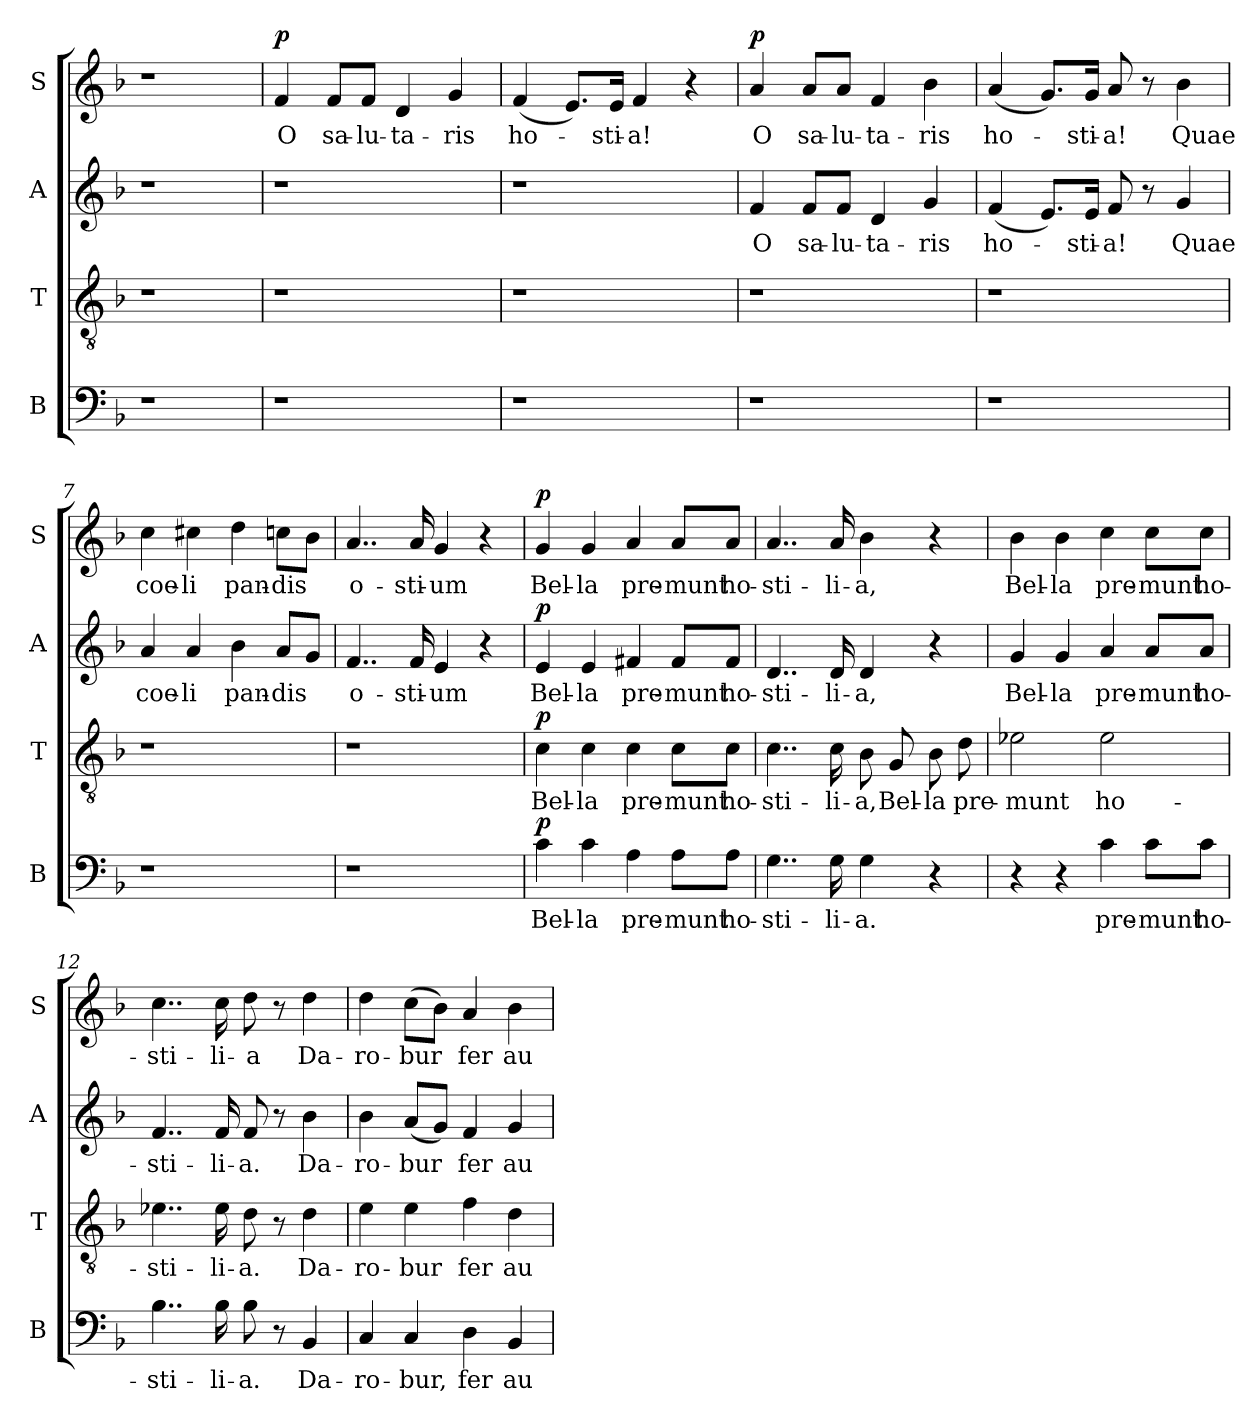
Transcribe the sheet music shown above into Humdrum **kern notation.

**kern	**text	**dynam	**kern	**text	**dynam	**kern	**text	**dynam	**kern	**text	**dynam
*part4	*part4	*part4	*part3	*part3	*part3	*part2	*part2	*part2	*part1	*part1	*part1
*staff4	*staff4	*staff4	*staff3	*staff3	*staff3	*staff2	*staff2	*staff2	*staff1	*staff1	*staff1
*I"B	*	*	*I"T	*	*	*I"A	*	*	*I"S	*	*
*I'B	*	*	*I'T	*	*	*I'A	*	*	*I'S	*	*
*clefF4	*	*	*clefGv2	*	*	*clefG2	*	*	*clefG2	*	*
*k[b-]	*	*	*k[b-]	*	*	*k[b-]	*	*	*k[b-]	*	*
=1	=1	=1	=1	=1	=1	=1	=1	=1	=1	=1	=1
1r	.	.	1r	.	.	1r	.	.	1r	.	.
=2	=2	=2	=2	=2	=2	=2	=2	=2	=2	=2	=2
1r	.	.	1r	.	.	1r	.	.	1r	.	.
=3	=3	=3	=3	=3	=3	=3	=3	=3	=3	=3	=3
!	!	!	!	!	!	!	!	!	!	!	!LO:DY:a
1r	.	.	1r	.	.	1r	.	.	4f/	O	p
.	.	.	.	.	.	.	.	.	8f/L	sa-	.
.	.	.	.	.	.	.	.	.	8f/J	-lu-	.
.	.	.	.	.	.	.	.	.	4d/	-ta-	.
.	.	.	.	.	.	.	.	.	4g/	-ris	.
=4	=4	=4	=4	=4	=4	=4	=4	=4	=4	=4	=4
1r	.	.	1r	.	.	1r	.	.	(4f/	ho-	.
.	.	.	.	.	.	.	.	.	8.e/L)	.	.
.	.	.	.	.	.	.	.	.	16e/Jk	-sti-	.
.	.	.	.	.	.	.	.	.	4f/	-a!	.
.	.	.	.	.	.	.	.	.	4r	.	.
!!LO:LB:g=z
=5	=5	=5	=5	=5	=5	=5	=5	=5	=5	=5	=5
!	!	!	!	!	!	!	!	!	!	!	!LO:DY:a
1r	.	.	1r	.	.	4f/	O	.	4a/	O	p
.	.	.	.	.	.	8f/L	sa-	.	8a/L	sa-	.
.	.	.	.	.	.	8f/J	-lu-	.	8a/J	-lu-	.
.	.	.	.	.	.	4d/	-ta-	.	4f/	-ta-	.
.	.	.	.	.	.	4g/	-ris	.	4b-\	-ris	.
=6	=6	=6	=6	=6	=6	=6	=6	=6	=6	=6	=6
1r	.	.	1r	.	.	(4f/	ho-	.	(4a/	ho-	.
.	.	.	.	.	.	8.e/L)	.	.	8.g/L)	.	.
.	.	.	.	.	.	16e/Jk	-sti-	.	16g/Jk	-sti-	.
.	.	.	.	.	.	8f/	-a!	.	8a/	-a!	.
.	.	.	.	.	.	8r	.	.	8r	.	.
!	!	!	!	!	!	!	!	!	!	!	!LO:DY:a
.	.	.	.	.	.	4g/	Quae	.	4b-\	Quae	other-dynamics
=7	=7	=7	=7	=7	=7	=7	=7	=7	=7	=7	=7
1r	.	.	1r	.	.	4a/	coe-	.	4cc\	coe-	.
.	.	.	.	.	.	4a/	-li	.	4cc#X\	-li	.
.	.	.	.	.	.	4b-\	pan-	.	4dd\	pan-	.
!	!	!	!	!	!	!	!	!	!	!	!LO:DY:a
.	.	.	.	.	.	8a/L	-dis	.	8ccn\L	-dis	other-dynamics
.	.	.	.	.	.	8g/J	.	.	8b-\J	.	.
=8	=8	=8	=8	=8	=8	=8	=8	=8	=8	=8	=8
1r	.	.	1r	.	.	4..f/	o-	.	4..a/	o-	.
.	.	.	.	.	.	16f/	-sti-	.	16a/	-sti-	.
.	.	.	.	.	.	4e/	-um	.	4g/	-um	.
.	.	.	.	.	.	4r	.	.	4r	.	.
!!LO:PB:g=z
=9	=9	=9	=9	=9	=9	=9	=9	=9	=9	=9	=9
!	!	!LO:DY:a	!	!	!LO:DY:a	!	!	!LO:DY:a	!	!	!LO:DY:a
4c\	Bel-	p	4c\	Bel-	p	4e/	Bel-	p	4g/	Bel-	p
4c\	-la	.	4c\	-la	.	4e/	-la	.	4g/	-la	.
4A\	pre-	.	4c\	pre-	.	4f#X/	pre-	.	4a/	pre-	.
8A\L	-munt	.	8c\L	-munt	.	8f#/L	-munt	.	8a/L	-munt	.
8A\J	ho-	.	8c\J	ho-	.	8f#/J	ho-	.	8a/J	ho-	.
=10	=10	=10	=10	=10	=10	=10	=10	=10	=10	=10	=10
4..G\	-sti-	.	4..c\	-sti-	.	4..d/	-sti-	.	4..a/	-sti-	.
16G\	-li-	.	16c\	-li-	.	16d/	-li-	.	16a/	-li-	.
4G\	-a.	.	8B-\	-a,	.	4d/	-a,	.	4b-\	-a,	.
.	.	.	8G/	Bel-	.	.	.	.	.	.	.
4r	.	.	8B-\	-la	.	4r	.	.	4r	.	.
.	.	.	8d\	pre-	.	.	.	.	.	.	.
=11	=11	=11	=11	=11	=11	=11	=11	=11	=11	=11	=11
!	!	!	!	!	!	!	!	!	!	!	!LO:DY:a
4r	.	.	2e-X\	-munt	.	4g/	Bel-	.	4b-\	Bel-	other-dynamics
4r	.	.	.	.	.	4g/	-la	.	4b-\	-la	.
4c\	pre-	.	2e-\	ho-	.	4a/	pre-	.	4cc\	pre-	.
8c\L	-munt	.	.	.	.	8a/L	-munt	.	8cc\L	-munt	.
8c\J	ho-	.	.	.	.	8a/J	ho-	.	8cc\J	ho-	.
=12	=12	=12	=12	=12	=12	=12	=12	=12	=12	=12	=12
4..B-\	-sti-	.	4..e-X\	-sti-	.	4..f/	-sti-	.	4..cc\	-sti-	.
16B-\	-li-	.	16e-\	-li-	.	16f/	-li-	.	16cc\	-li-	.
8B-\	-a.	.	8d\	-a.	.	8f/	-a.	.	8dd\	-a	.
8r	.	.	8r	.	.	8r	.	.	8r	.	.
4BB-/	Da-	.	4d\	Da-	.	4b-\	Da-	.	4dd\	Da-	.
!!LO:LB:g=z
=13	=13	=13	=13	=13	=13	=13	=13	=13	=13	=13	=13
4C/	-ro-	.	4e\	-ro-	.	4b-\	-ro-	.	4dd\	-ro-	.
4C/	-bur,	.	4e\	-bur	.	(8a/L	-bur	.	(8cc\L	-bur	.
.	.	.	.	.	.	8g/J)	.	.	8b-\J)	.	.
!	!	!	!	!	!	!	!	!	!	!	!LO:DY:a
4D\	fer	.	4f\	fer	.	4f/	fer	.	4a/	fer	other-dynamics
4BB-/	au-	.	4d\	au-	.	4g/	au-	.	4b-\	au-	.
=	=	=	=	=	=	=	=	=	=	=	=
*-	*-	*-	*-	*-	*-	*-	*-	*-	*-	*-	*-
